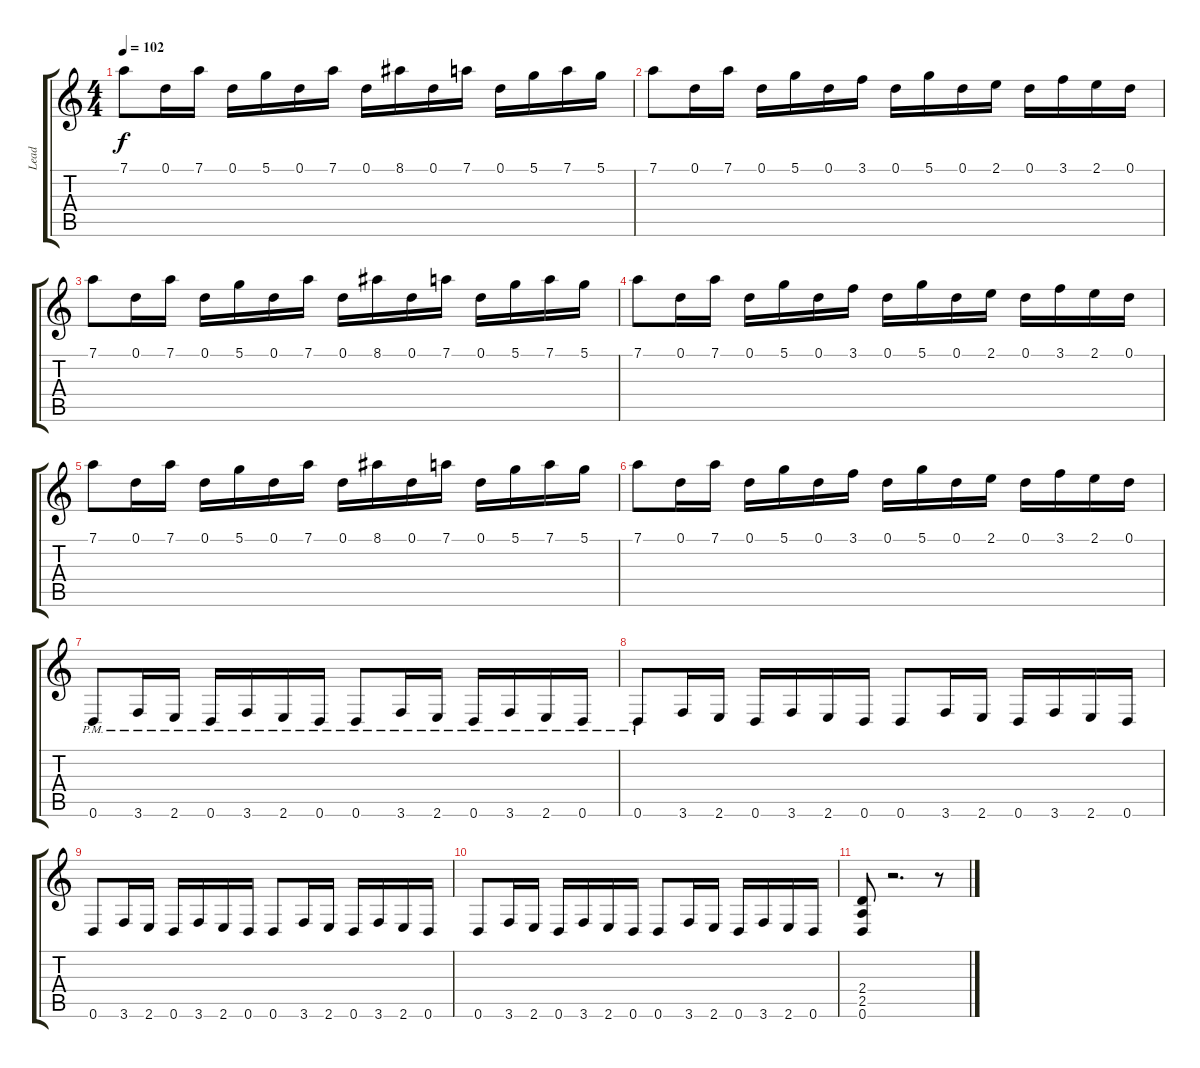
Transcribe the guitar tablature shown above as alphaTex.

\track ("Lead" "Lead") {instrument distortionguitar}
\staff {score tabs}
\tuning (D4 A3 F3 C3 G2 D2) {hide}
\ts (4 4)
\tempo 102
\clef g2
\ks c
7.1.8{dy f} 0.1.16 7.1.16 0.1.16 5.1.16 0.1.16 7.1.16 0.1.16 8.1.16 0.1.16 7.1.16 0.1.16 5.1.16 7.1.16 5.1.16 |
7.1.8 0.1.16 7.1.16 0.1.16 5.1.16 0.1.16 3.1.16 0.1.16 5.1.16 0.1.16 2.1.16 0.1.16 3.1.16 2.1.16 0.1.16 |
7.1.8 0.1.16 7.1.16 0.1.16 5.1.16 0.1.16 7.1.16 0.1.16 8.1.16 0.1.16 7.1.16 0.1.16 5.1.16 7.1.16 5.1.16 |
7.1.8 0.1.16 7.1.16 0.1.16 5.1.16 0.1.16 3.1.16 0.1.16 5.1.16 0.1.16 2.1.16 0.1.16 3.1.16 2.1.16 0.1.16 |
7.1.8 0.1.16 7.1.16 0.1.16 5.1.16 0.1.16 7.1.16 0.1.16 8.1.16 0.1.16 7.1.16 0.1.16 5.1.16 7.1.16 5.1.16 |
7.1.8 0.1.16 7.1.16 0.1.16 5.1.16 0.1.16 3.1.16 0.1.16 5.1.16 0.1.16 2.1.16 0.1.16 3.1.16 2.1.16 0.1.16 |
0.6{pm}.8 3.6{pm}.16 2.6{pm}.16 0.6{pm}.16 3.6{pm}.16 2.6{pm}.16 0.6{pm}.16 0.6{pm}.8 3.6{pm}.16 2.6{pm}.16 0.6{pm}.16 3.6{pm}.16 2.6{pm}.16 0.6{pm}.16 |
0.6{pm}.8 3.6.16 2.6.16 0.6.16 3.6.16 2.6.16 0.6.16 0.6.8 3.6.16 2.6.16 0.6.16 3.6.16 2.6.16 0.6.16 |
0.6.8 3.6.16 2.6.16 0.6.16 3.6.16 2.6.16 0.6.16 0.6.8 3.6.16 2.6.16 0.6.16 3.6.16 2.6.16 0.6.16 |
0.6.8 3.6.16 2.6.16 0.6.16 3.6.16 2.6.16 0.6.16 0.6.8 3.6.16 2.6.16 0.6.16 3.6.16 2.6.16 0.6.16 |
(2.4 2.5 0.6).8 r.2{d} r.8
